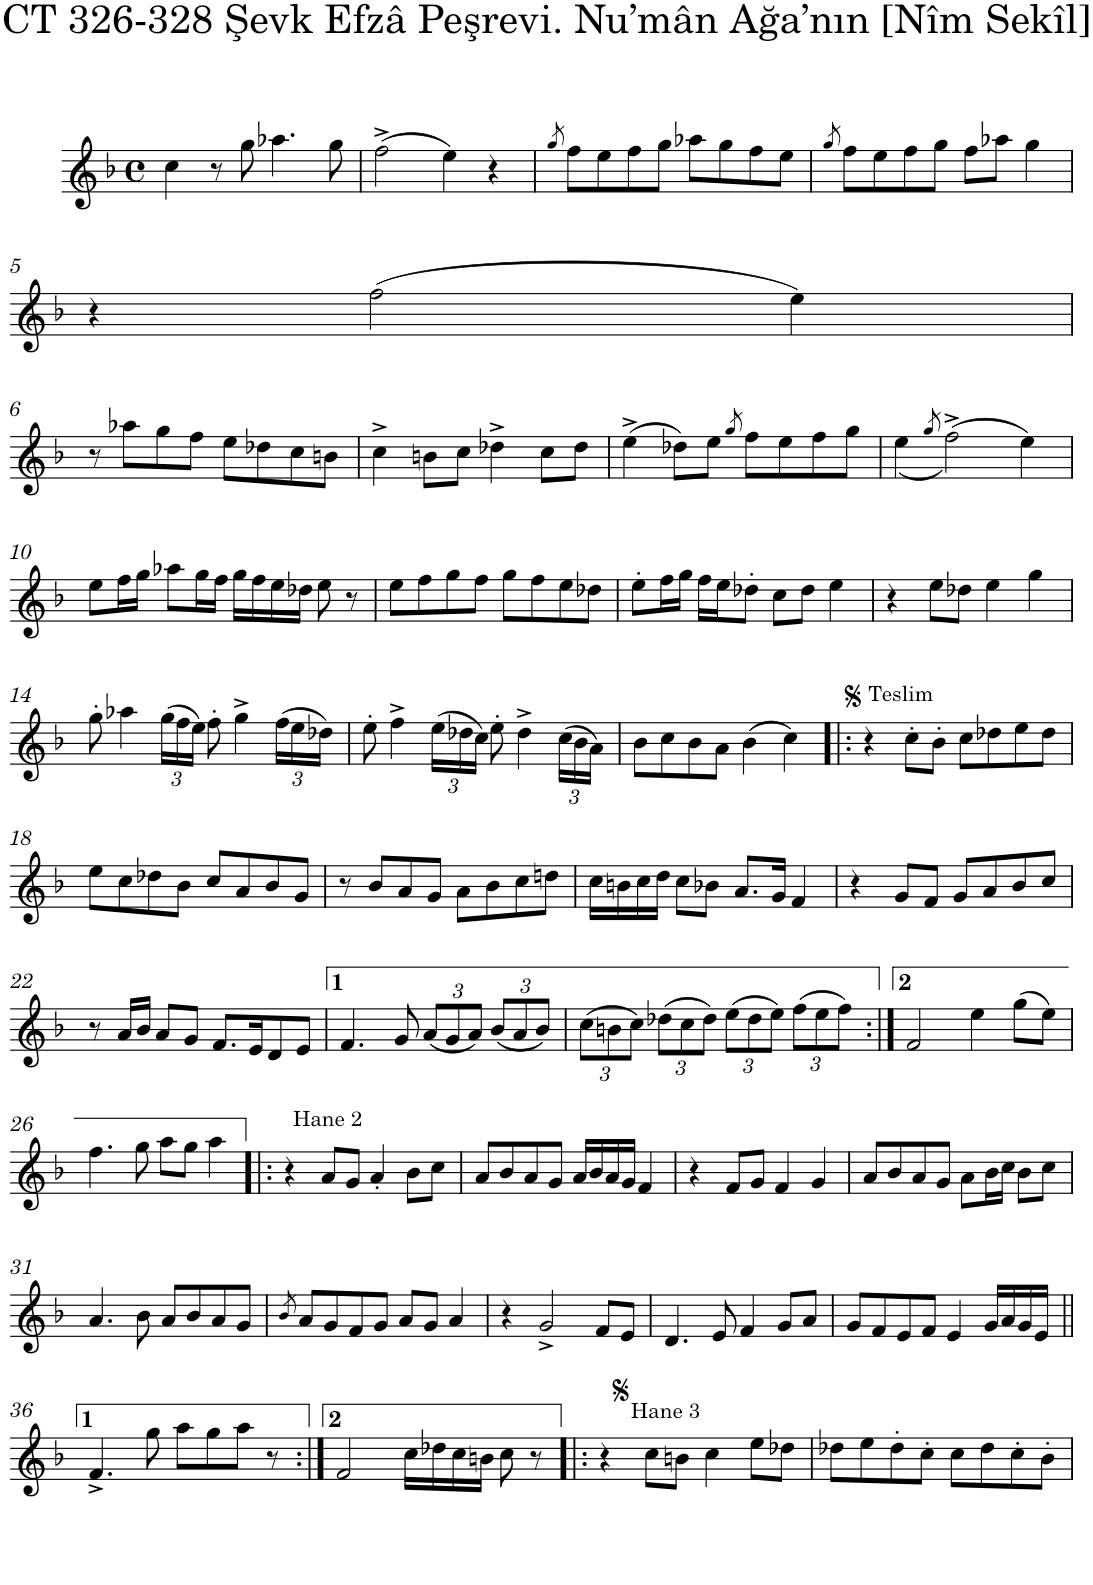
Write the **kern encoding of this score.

**kern
*part1
*staff1
*I"Piano
*I'Pno.
*clefG2
*k[b-]
*M4/4
*met(c)
=1
4cc\
8r
8gg\
4.aa-X\
8gg\
=2
(>2ff^\
4ee\)
4r
=3
8qgg/
8ff\L
8ee\
8ff\
8gg\J
8aa-X\L
8gg\
8ff\
8ee\J
=4
8qgg/
8ff\L
8ee\
8ff\
8gg\J
8ff\L
8aa-X\J
4gg\
!!LO:LB:g=z
=5
4r
(>2ff\
4ee\)
!!LO:LB:g=z
=6
8r
8aa-X\L
8gg\
8ff\J
8ee\L
8dd-X\
8cc\
8bn\J
=7
4cc^\
8bn\L
8cc\J
4dd-X^\
8cc\L
8dd-\J
=8
(>4ee^\
8dd-X\L)
8ee\J
8qgg/
8ff\L
8ee\
8ff\
8gg\J
=9
(<4ee\
8qgg/
(>2ff^\)
4ee\)
!!LO:LB:g=z
=10
8ee\L
16ff\L
16gg\JJ
8aa-X\L
16gg\L
16ff\JJ
16gg\LL
16ff\
16ee\
16dd-X\JJ
8ee\
8r
=11
8ee\L
8ff\
8gg\
8ff\J
8gg\L
8ff\
8ee\
8dd-X\J
=12
8ee'\L
16ff\L
16gg\JJ
16ff\LL
16ee\J
8dd-X'\J
8cc\L
8dd-\J
4ee\
=13
4r
8ee\L
8dd-X\J
4ee\
4gg\
!!LO:LB:g=z
=14
8gg'\
4aa-X\
*Xbrackettup
(>24gg\LL
24ff\
24ee\JJ)
8ff'\
4gg^\
(>24ff\LL
24ee\
24dd-X\JJ)
=15
8ee'\
4ff^\
(>24ee\LL
24dd-X\
24cc\JJ)
8ee'\
4dd-^\
(>24cc\LL
24b-\
24a\JJ)
=16
8b-\L
8cc\
8b-\
8a\J
(>4b-\
4cc\)
=17!|:
4r
!LO:TX:a:t=Teslim
8cc'\L
8b-'\J
8cc\L
8dd-X\
8ee\
8dd-\J
!!LO:LB:g=z
=18
8ee\L
8cc\
8dd-X\
8b-\J
8cc/L
8a/
8b-/
8g/J
=19
8r
8b-/L
8a/
8g/J
8a\L
8b-\
8cc\
8ddn\J
=20
16cc\LL
16bn\
16cc\
16dd\JJ
8cc\L
8b-X\J
8.a/L
16g/Jk
4f/
=21
4r
8g/L
8f/J
8g/L
8a/
8b-/
8cc/J
!!LO:LB:g=z
=22
8r
16a/LL
16b-/JJ
8a/L
8g/J
8.f/L
16e/K
8d/
8e/J
=23
4.f/
8g/
(<12a/L
12g/
12a/J)
(<12b-/L
12a/
12b-/J)
=24
(>12cc\L
12bn\
12cc\J)
(>12dd-X\L
12cc\
12dd-\J)
(>12ee\L
12dd-\
12ee\J)
(>12ff\L
12ee\
12ff\J)
=25:|!
2f/
4ee\
(>8gg\L
8ee\J)
!!LO:LB:g=z
=26
4.ff\
8gg\
8aa\L
8gg\J
4aa\
=27!|:
4r
!LO:TX:a:t=Hane 2
8a/L
8g/J
4a'/
8b-\L
8cc\J
=28
8a/L
8b-/
8a/
8g/J
16a/LL
16b-/
16a/
16g/JJ
4f/
=29
4r
8f/L
8g/J
4f/
4g/
=30
8a/L
8b-/
8a/
8g/J
8a\L
16b-\L
16cc\JJ
8b-\L
8cc\J
!!LO:LB:g=z
=31
4.a/
8b-\
8a/L
8b-/
8a/
8g/J
=32
8qb-/
8a/L
8g/
8f/
8g/J
8a/L
8g/J
4a/
=33
4r
2g^/
8f/L
8e/J
=34
4.d/
8e/
4f/
8g/L
8a/J
=35
8g/L
8f/
8e/
8f/J
4e/
16g/LL
16a/
16g/
16e/JJ
!!LO:LB:g=z
=36||
4.f^/
8gg\
8aa\L
8gg\
8aa\J
8r
=37:|!
2f/
16cc\LL
16dd-X\
16cc\
16bn\JJ
8cc\
8r
=38!|:
4r
!LO:TX:a:t=Hane 3
8cc\L
8bn\J
4cc\
8ee\L
8dd-X\J
=39
8dd-X\L
8ee\
8dd-'\
8cc'\J
8cc\L
8dd-\
8cc'\
8b-'\J
=
*-
